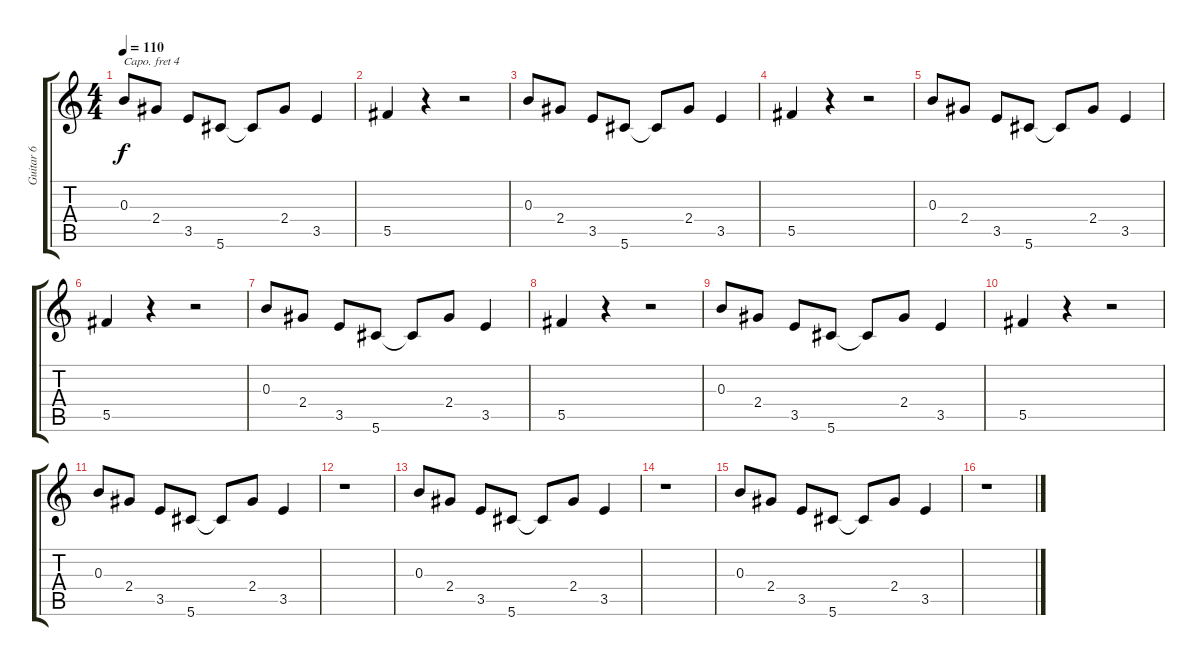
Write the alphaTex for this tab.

\track ("Guitar 6" "Guitar 6") {instrument acousticguitarsteel}
\staff {score tabs}
\capo 4
\tuning (E4 B3 G3 D3 A2 E2) {hide}
\ts (4 4)
\tempo 110
\clef g2
\ks c
0.3.8{dy f} 2.4.8 3.5.8 5.6.8 5.6{t}.8 2.4.8 3.5.4 |
5.5.4 r.4 r.2 |
0.3.8 2.4.8 3.5.8 5.6.8 5.6{t}.8 2.4.8 3.5.4 |
5.5.4 r.4 r.2 |
0.3.8 2.4.8 3.5.8 5.6.8 5.6{t}.8 2.4.8 3.5.4 |
5.5.4 r.4 r.2 |
0.3.8 2.4.8 3.5.8 5.6.8 5.6{t}.8 2.4.8 3.5.4 |
5.5.4 r.4 r.2 |
0.3.8 2.4.8 3.5.8 5.6.8 5.6{t}.8 2.4.8 3.5.4 |
5.5.4 r.4 r.2 |
0.3.8 2.4.8 3.5.8 5.6.8 5.6{t}.8 2.4.8 3.5.4 |
r.1 |
0.3.8 2.4.8 3.5.8 5.6.8 5.6{t}.8 2.4.8 3.5.4 |
r.1 |
0.3.8 2.4.8 3.5.8 5.6.8 5.6{t}.8 2.4.8 3.5.4 |
r.1
